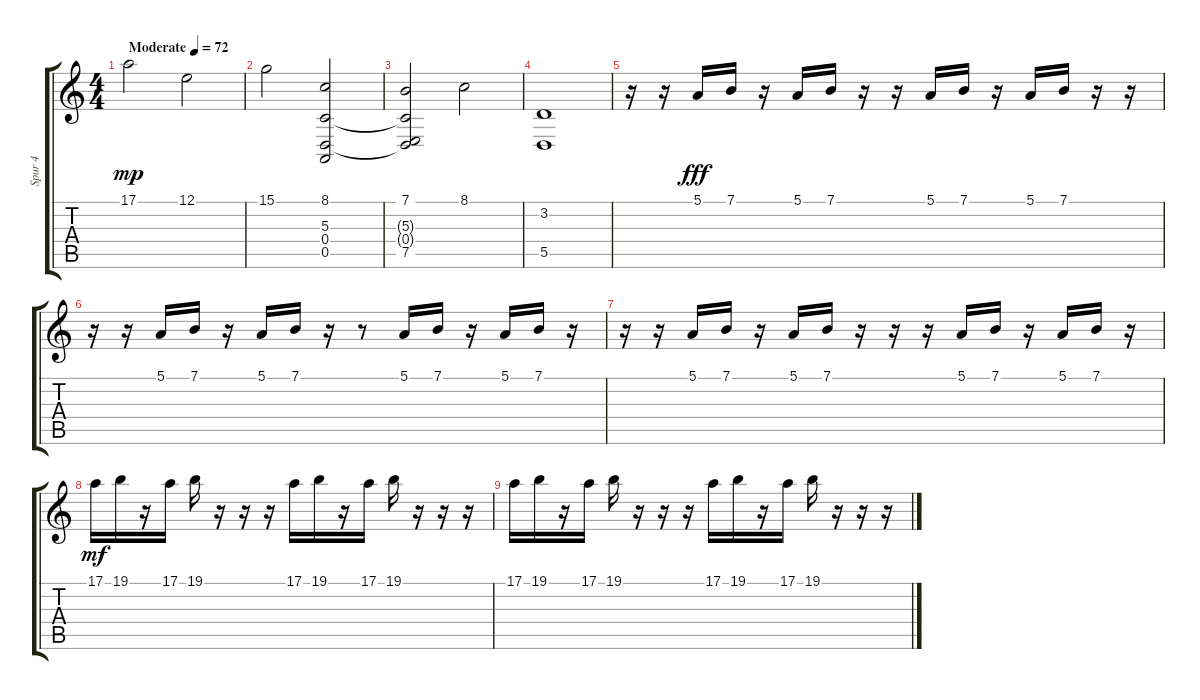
\track ("Spur 4" "Spur 4") {instrument voiceoohs}
\staff {score tabs}
\tuning (E4 B3 G3 D3 A2 E2) {hide}
\ts (4 4)
\tempo (72 "Moderate")
\clef g2
\ks c
17.1.2{dy mp instrument voiceoohs} 12.1.2 |
15.1.2 (8.1 5.3 0.4 0.5).2 |
(7.1 5.3{t} 0.4{t} 7.5).2 8.1.2 |
(3.2 5.5).1 |
r.16{instrument musicbox} r.16 5.1.16{dy fff} 7.1.16 r.16 5.1.16 7.1.16 r.16 r.16 5.1.16 7.1.16 r.16 5.1.16 7.1.16 r.16 r.16 |
r.16 r.16 5.1.16 7.1.16 r.16 5.1.16 7.1.16 r.16 r.8 5.1.16 7.1.16 r.16 5.1.16 7.1.16 r.16 |
r.16 r.16 5.1.16 7.1.16 r.16 5.1.16 7.1.16 r.16 r.16 r.16 5.1.16 7.1.16 r.16 5.1.16 7.1.16 r.16 |
17.1.16{dy mf} 19.1.16 r.16 17.1.16 19.1.16 r.16 r.16 r.16 17.1.16 19.1.16 r.16 17.1.16 19.1.16 r.16 r.16 r.16 |
17.1.16 19.1.16 r.16 17.1.16 19.1.16 r.16 r.16 r.16 17.1.16 19.1.16 r.16 17.1.16 19.1.16 r.16 r.16 r.16
